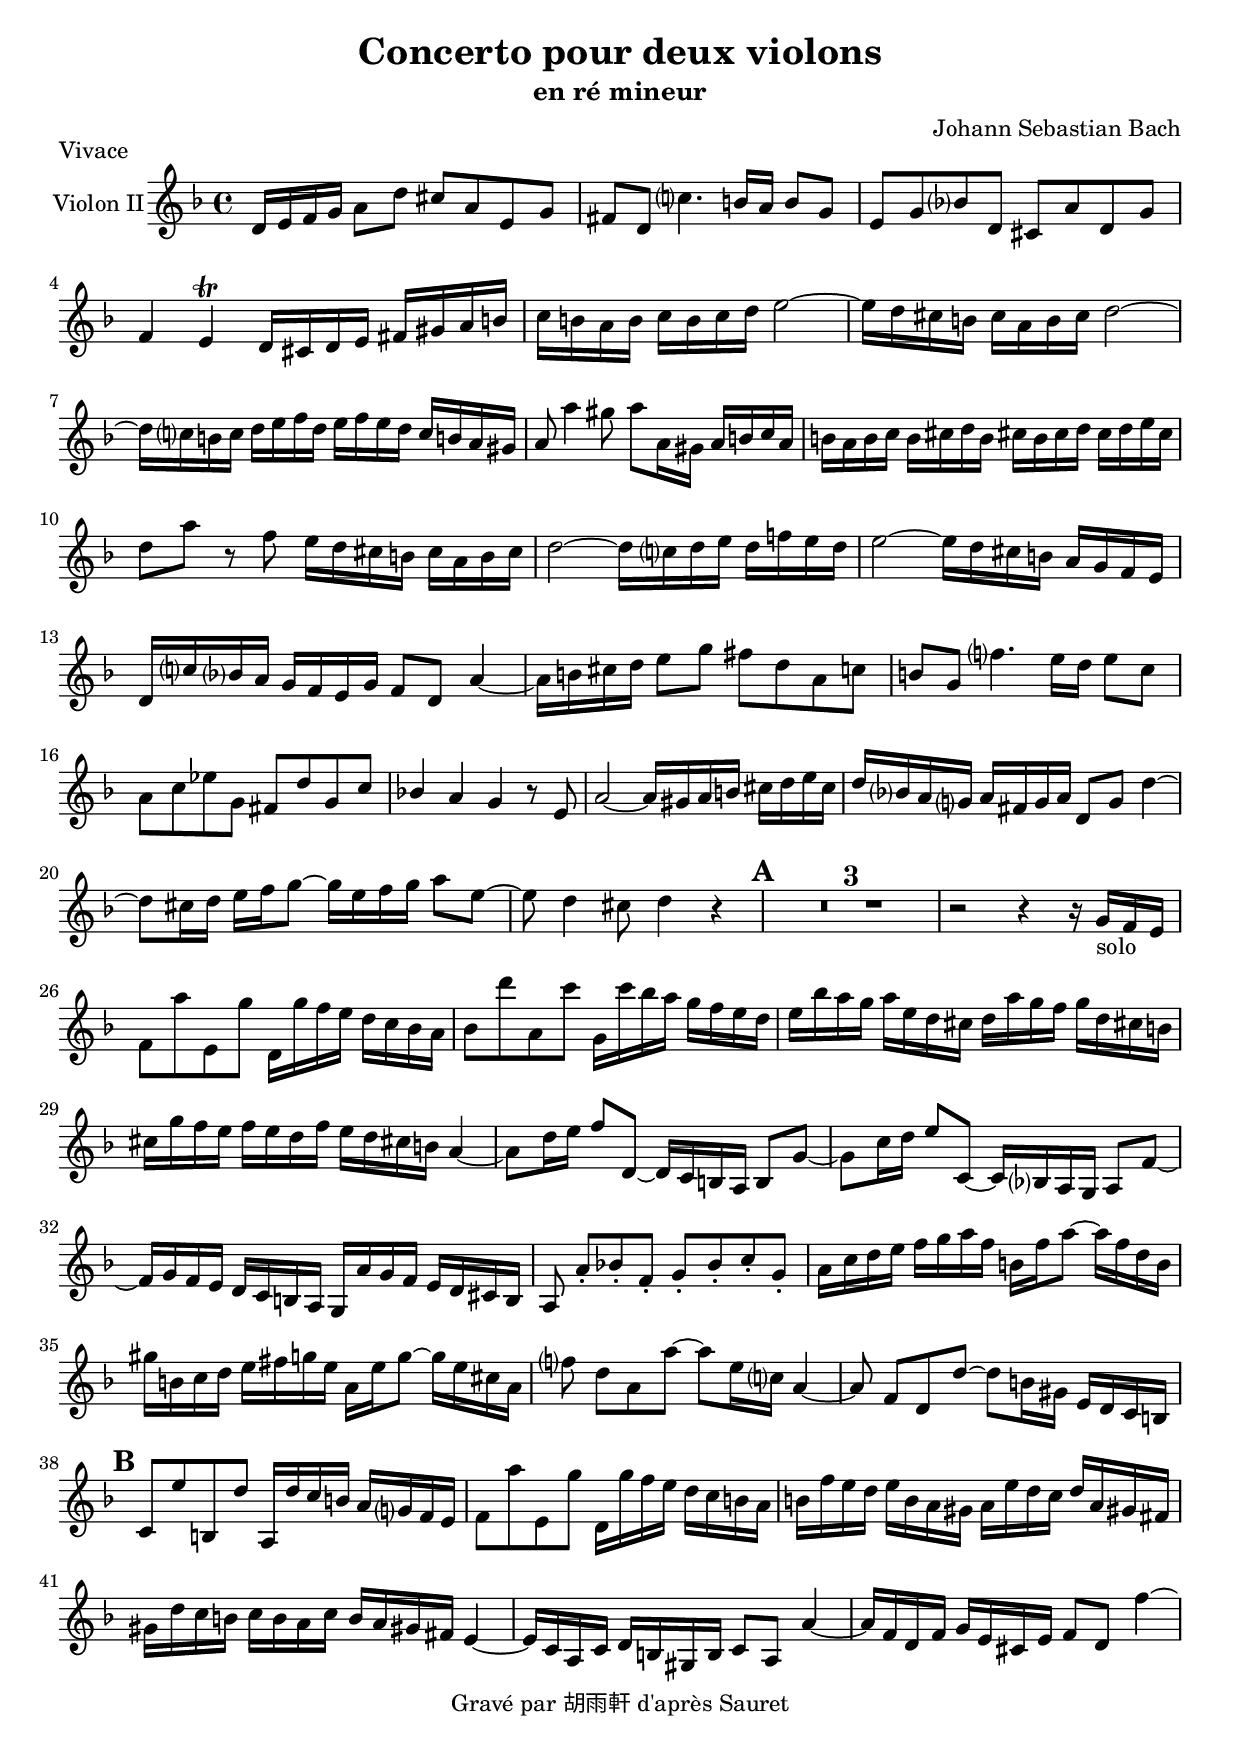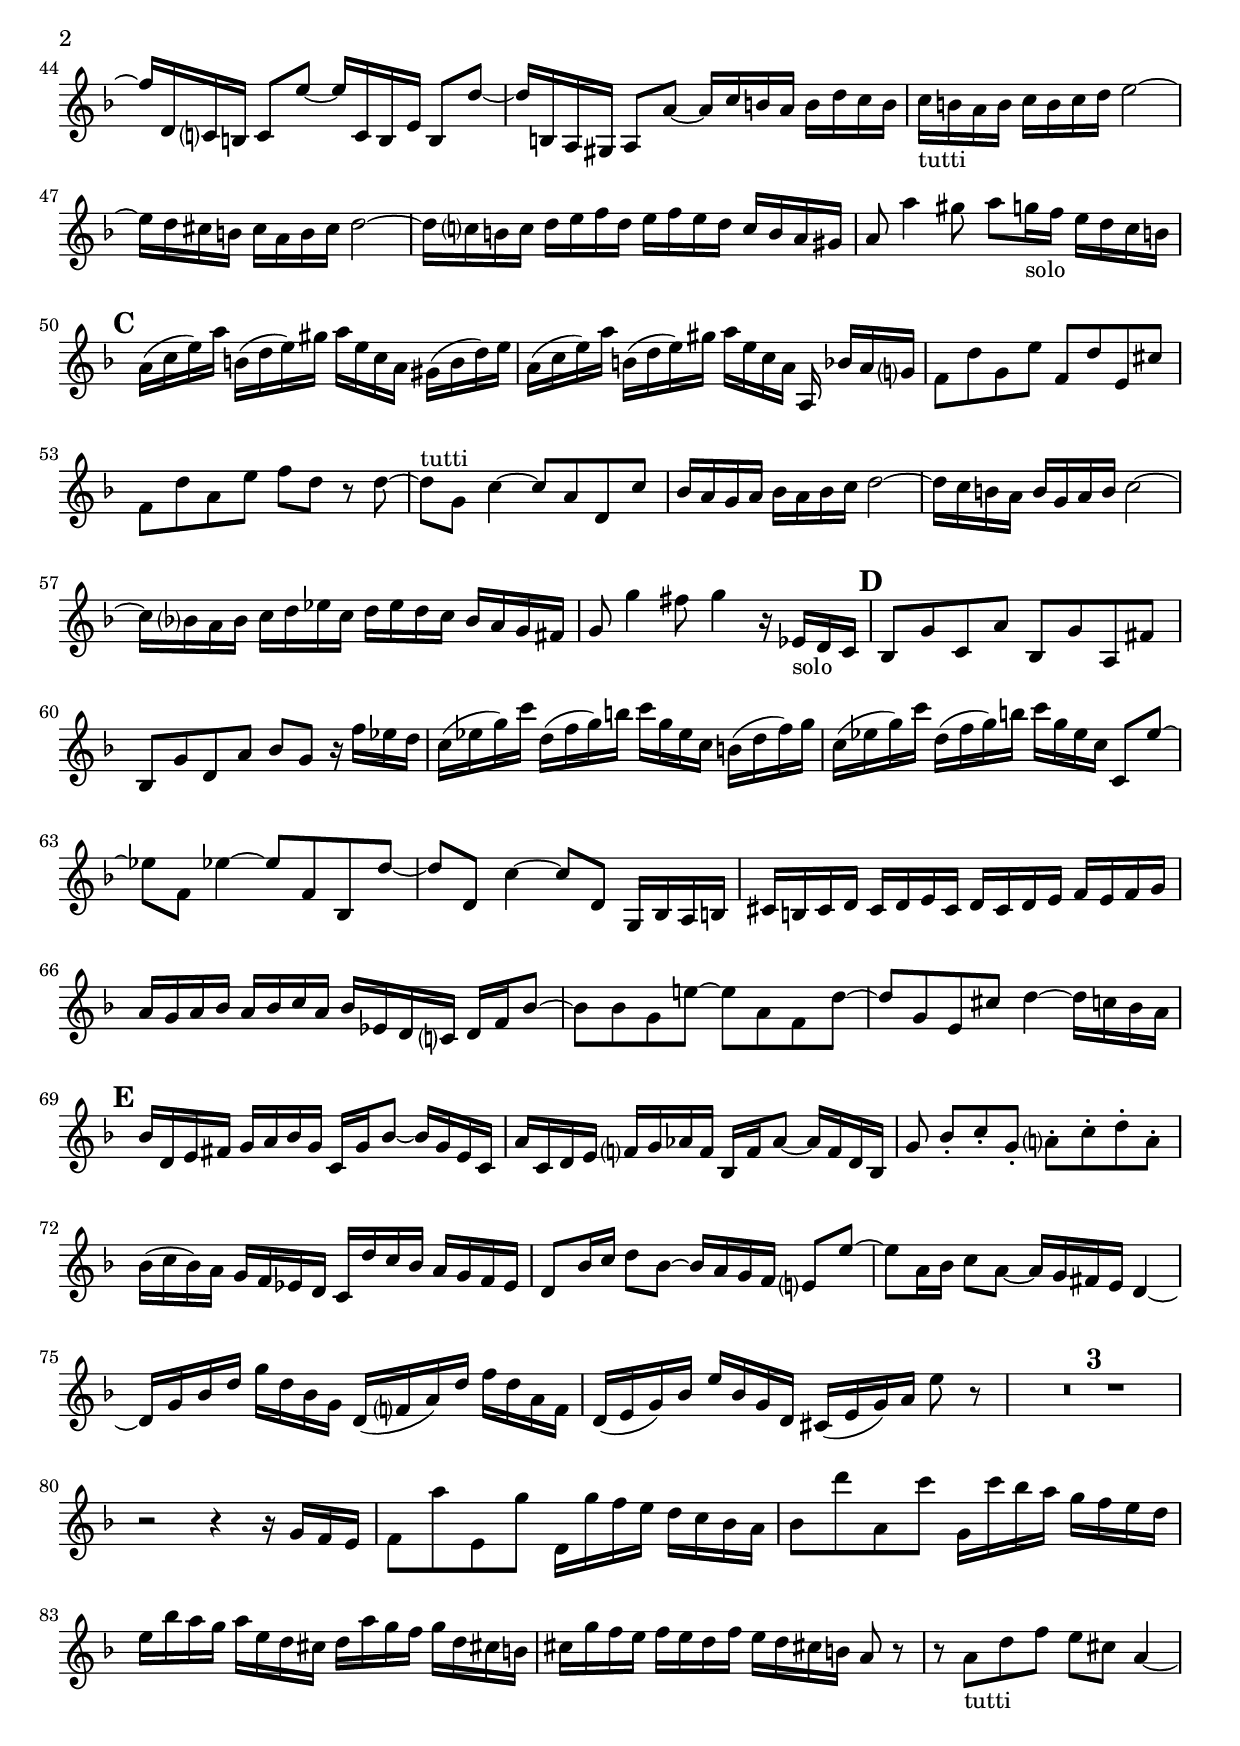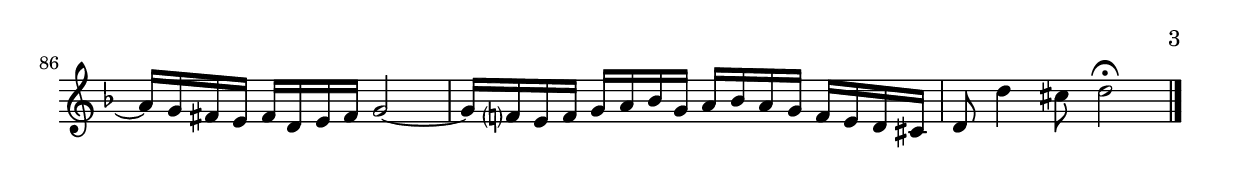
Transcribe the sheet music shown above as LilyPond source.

\version "2.19.16"

\header {
  title = "Concerto pour deux violons"
  subtitle = "en ré mineur"
  composer = "Johann Sebastian Bach"
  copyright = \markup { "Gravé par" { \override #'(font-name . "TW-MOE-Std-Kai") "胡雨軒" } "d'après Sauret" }
}

\paper {
  #(set-paper-size "a4")
  %left-margin = 1.5\cm Don't put here but whenever you use short instrument names.
}

\layout {
  ragged-last = ##f
  \context {
    \Voice
    \consists "Melody_engraver"
    \override Stem #'neutral-direction = #'()
  }
}

globalI-piano = {
  \key d \minor
  \time 4/4
  \accidentalStyle piano-cautionary
}

globalI-violin = {
  \key d \minor
  \time 4/4
  \accidentalStyle modern-voice-cautionary
  \compressFullBarRests
}


%Solo Violin 2, 1st movement

soloViolinCB =  \relative c' {
    
    d16 e f g a8 d cis a e g |
    fis d c'!4. b16 a b8 g |
    e g bes! d, cis a' d, g |
    f4 e\trill d16 cis d e fis gis a b |
    c b a b c b c d e2 ~ |
    e16 d cis b cis a b cis d2 ~ |
    d16 c! b c d e f d e f e d c b! a gis |
    a8 a'4 gis8 a a,16 gis a b c a |
    %9
    b a b c b cis d b cis! b cis d cis d e cis |
    d8 a' r f e16 d cis b cis a b cis |
    d2 ~ d16 c! d e d f! e d |
    e2~ e16 d cis b a g f e |
    d c'! bes a g f e g f8 d a'4 ~ |
    a16 b cis d e8 g fis d a c |
    b g f'!4. e16 d e8 c |
    a c es g, fis d' g, c |
    %17
    bes!4 a g r8 e |
    a2 ~ a16 gis a b cis d e cis |
    d bes! a g a fis g a d,8 g d'4 ~ |
    d8 cis16 d e f g8 ~ g16 e f g a8 e ~ |
    e d4 cis8 d4 r |
    R1*3 |
    r2 r4 r16 g,-"solo" f e |
    %26
    f8 a' e, g' d,16 g' f e d c bes a |
    bes8 d' a, c' g,16 c' bes a g f e d |
    e bes' a g a e d cis d a' g f g d cis! b |
    cis g' f e f e d f e d cis! b a4 ~ |
    a8 d16 e f8 d, ~ d16 c b a b8 g' ~ |
    g c16 d e8 c, ~ c16 bes! a g a8 f' ~ |
    f16 g f e d c b a g a' g f e d cis b |
    a8  a'[-. bes!-. f-.] g-. bes-. c-. g-. |
    a16 c d e f g a f b, f' a8 ~ a16 f d b |
    %35
    gis' b, c d e fis g e a, e' g8 ~ g16 e cis a |
    f'8  d[ a a'] ~ a e16 c a4 ~ |
    a8  f[ d d'] ~ d b16 gis e d c b |
    c8 e' b, d' a,16 d' c b a g f e |
    f8 a' e, g' d,16 g' f e d c b a |
    b f' e d e b a gis a e' d c d a gis! fis |
    gis d' c b c b a c b a gis! fis e4 ~
    e16 c a c d b gis b c8 a a'4 ~ |
    a16 f d f g e cis e f8 d f'4 ~ |
    f16 d, c b c8 e' ~ e16 c, b e b8 d' ~ |
    d16 b, a gis a8 a' ~ a16 c b a b d c b |
    %46
    c-"tutti" b a b c b c d e2 ~ |
    e16 d cis b cis a b cis d2 ~ |
    d16 c! b c d e f d e f e d c b a gis |
    a8 a'4 gis8 a g16-"solo" f e d c b |
    a( c  e) a b,( d  e) gis a e c a gis( b  d) e |
    a,( c  e) a b,( d  e) gis a e c a a,  bes'[ a g!] |
    f8 d' g, e' f, d' e, cis' |
    f, d' a e' f d r d ~ |
    d^"tutti" g, c4 ~ c8 a d, c' |
    bes16 a g a bes a bes c d2 ~ |
    d16 c b a b g a b c2 ~ |
    %57
    c16 bes a bes c d es c d es d c bes a g fis |
    g8 g'4 fis8 g4 r16 es,-"solo" d c |
    bes8 g' c, a' bes, g' a, fis' |
    bes, g' d a' bes g r16 f' es d |
    c( es  g) c d,( f  g) b c g es c b( d  f) g |
    c,( es  g) c d,( f  g) b c g es c c,8 es' ~ |
    es f, es'4 ~ es8 f, bes, d' ~ |
    d d, c'4 ~ c8 d, g,16 bes a b |
    cis b cis d cis d e cis d cis d e f e f g |
    a g a bes a bes c a bes es, d c d f bes8 ~ |
    bes bes g e'! ~ e a, f d' ~ |
    d g, e cis' d4 ~ d16 c bes a |
    bes d, e fis g a bes g c, g' bes8 ~ bes16 g e c |
    a' c, d e f g as f bes, f' as8 ~ as16 f d bes |
    g'8  bes[-. c-. g-.] a-. c-. d-. a-. |
    bes16( c  bes) a g f es d c d' c bes a g f es |
    d8 bes'16 c d8 bes ~ bes16 a g f e!8 e' ~
    e a,16 bes c8 a ~ a16 g fis e d4 ~ |
    d16 g bes d g d bes g d( f  a) d f d a f |
    d( e  g) bes e bes g d cis( e  g) a e'8 r |
    %77
    R1*3 |
    r2 r4 r16 g, f e |
    f8 a' e, g' d,16 g' f e d c bes a |
    bes8 d' a, c' g,16 c' bes a g f e d |
    e bes' a g a e d cis d a' g f g d cis! b |
    cis g' f e f e d f e d cis! b a8 r |
    r a-"tutti" d f e cis a4 ~ |
    a16 g fis e fis d e fis g2 ~ |
    g16 f! e f g a bes g a bes a g f e d cis |
    d8 d'4 cis8 d2^\fermata |
    \bar "|."
}

Marks = \new Dynamics {
  R1*21
  \mark \default
  R1*16
  \mark \default
  R1*12
  \mark \default
  R1*9
  \mark \default
  R1*10
  \mark \default
}


ViolinIIPartI = \new Staff \with {
  instrumentName = "Violon II"
  midiInstrument = "violin"
} \relative c' {
  \globalI-violin
  \soloViolinCB
}

%{%%%%%%%%
 Sortie
%}%%%%%%%%

\score {
  <<
    \ViolinIIPartI
    \Marks
  >>
  \header {
    piece = "Vivace"
    opus = ""
  }
  \layout {
    \context {
      \Staff \RemoveEmptyStaves
    }
  }
}
